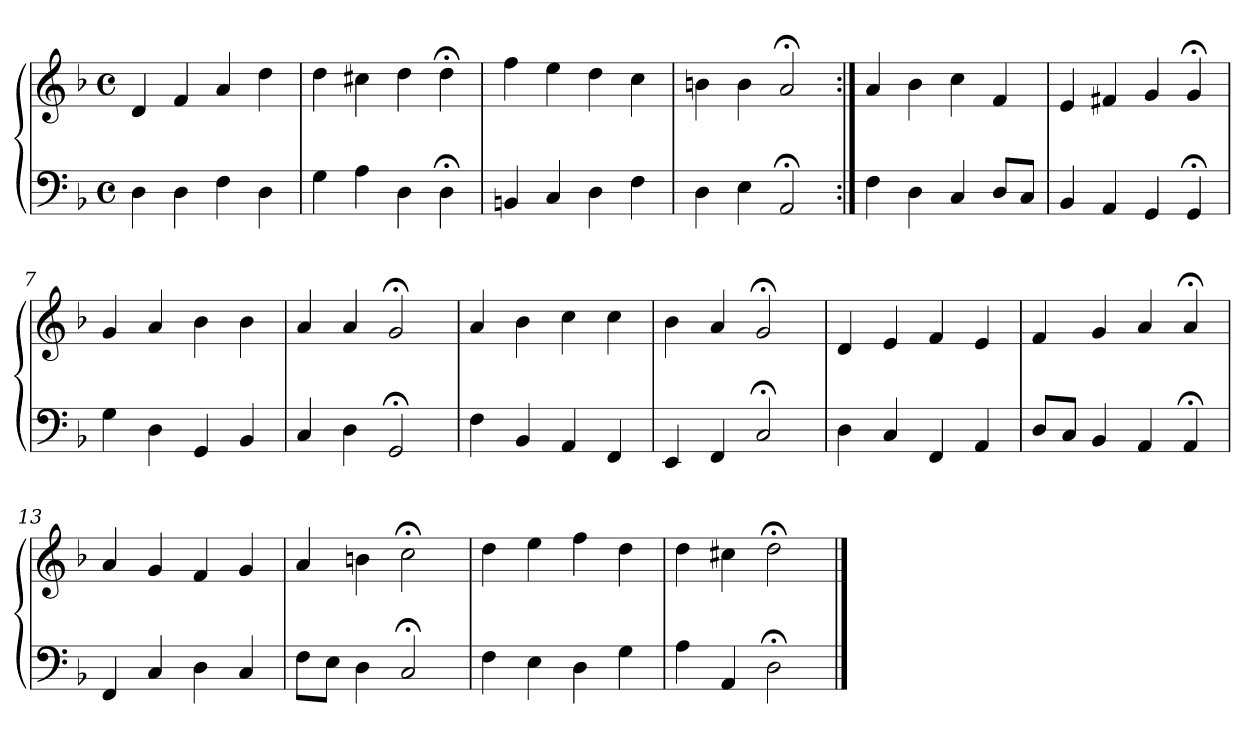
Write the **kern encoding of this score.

**kern	**kern
*part1	*part1
*staff2	*staff1
*clefF4	*clefG2
*k[b-]	*k[b-]
*M4/4	*M4/4
*met(c)	*met(c)
=1	=1
4D	4d
4D	4f
4F	4a
4D	4dd
=2	=2
4G	4dd
4A	4cc#X
4D	4dd
4D;<	4dd;<
=3	=3
4BBn	4ff
4C	4ee
4D	4dd
4F	4cc
=4	=4
4D	4bn
4E	4b
2AA;<	2a;<
=5:|!	=5:|!
4F	4a
4D	4b-
4C	4cc
8DL	4f
8CJ	.
=6	=6
4BB-	4e
4AA	4f#X
4GG	4g
4GG;<	4g;<
=7	=7
4G	4g
4D	4a
4GG	4b-
4BB-	4b-
!!LO:LB:g=z
=8	=8
4C	4a
4D	4a
2GG;<	2g;<
=9	=9
4F	4a
4BB-	4b-
4AA	4cc
4FF	4cc
=10	=10
4EE	4b-
4FF	4a
2C;<	2g;<
=11	=11
4D	4d
4C	4e
4FF	4f
4AA	4e
=12	=12
8DL	4f
8CJ	.
4BB-	4g
4AA	4a
4AA;<	4a;<
=13	=13
4FF	4a
4C	4g
4D	4f
4C	4g
=14	=14
8FL	4a
8EJ	.
4D	4bn
2C;<	2cc;<
=15	=15
4F	4dd
4E	4ee
4D	4ff
4G	4dd
!!LO:LB:g=z
=16	=16
4A	4dd
4AA	4cc#X
2D;<	2dd;<
==	==
*-	*-
